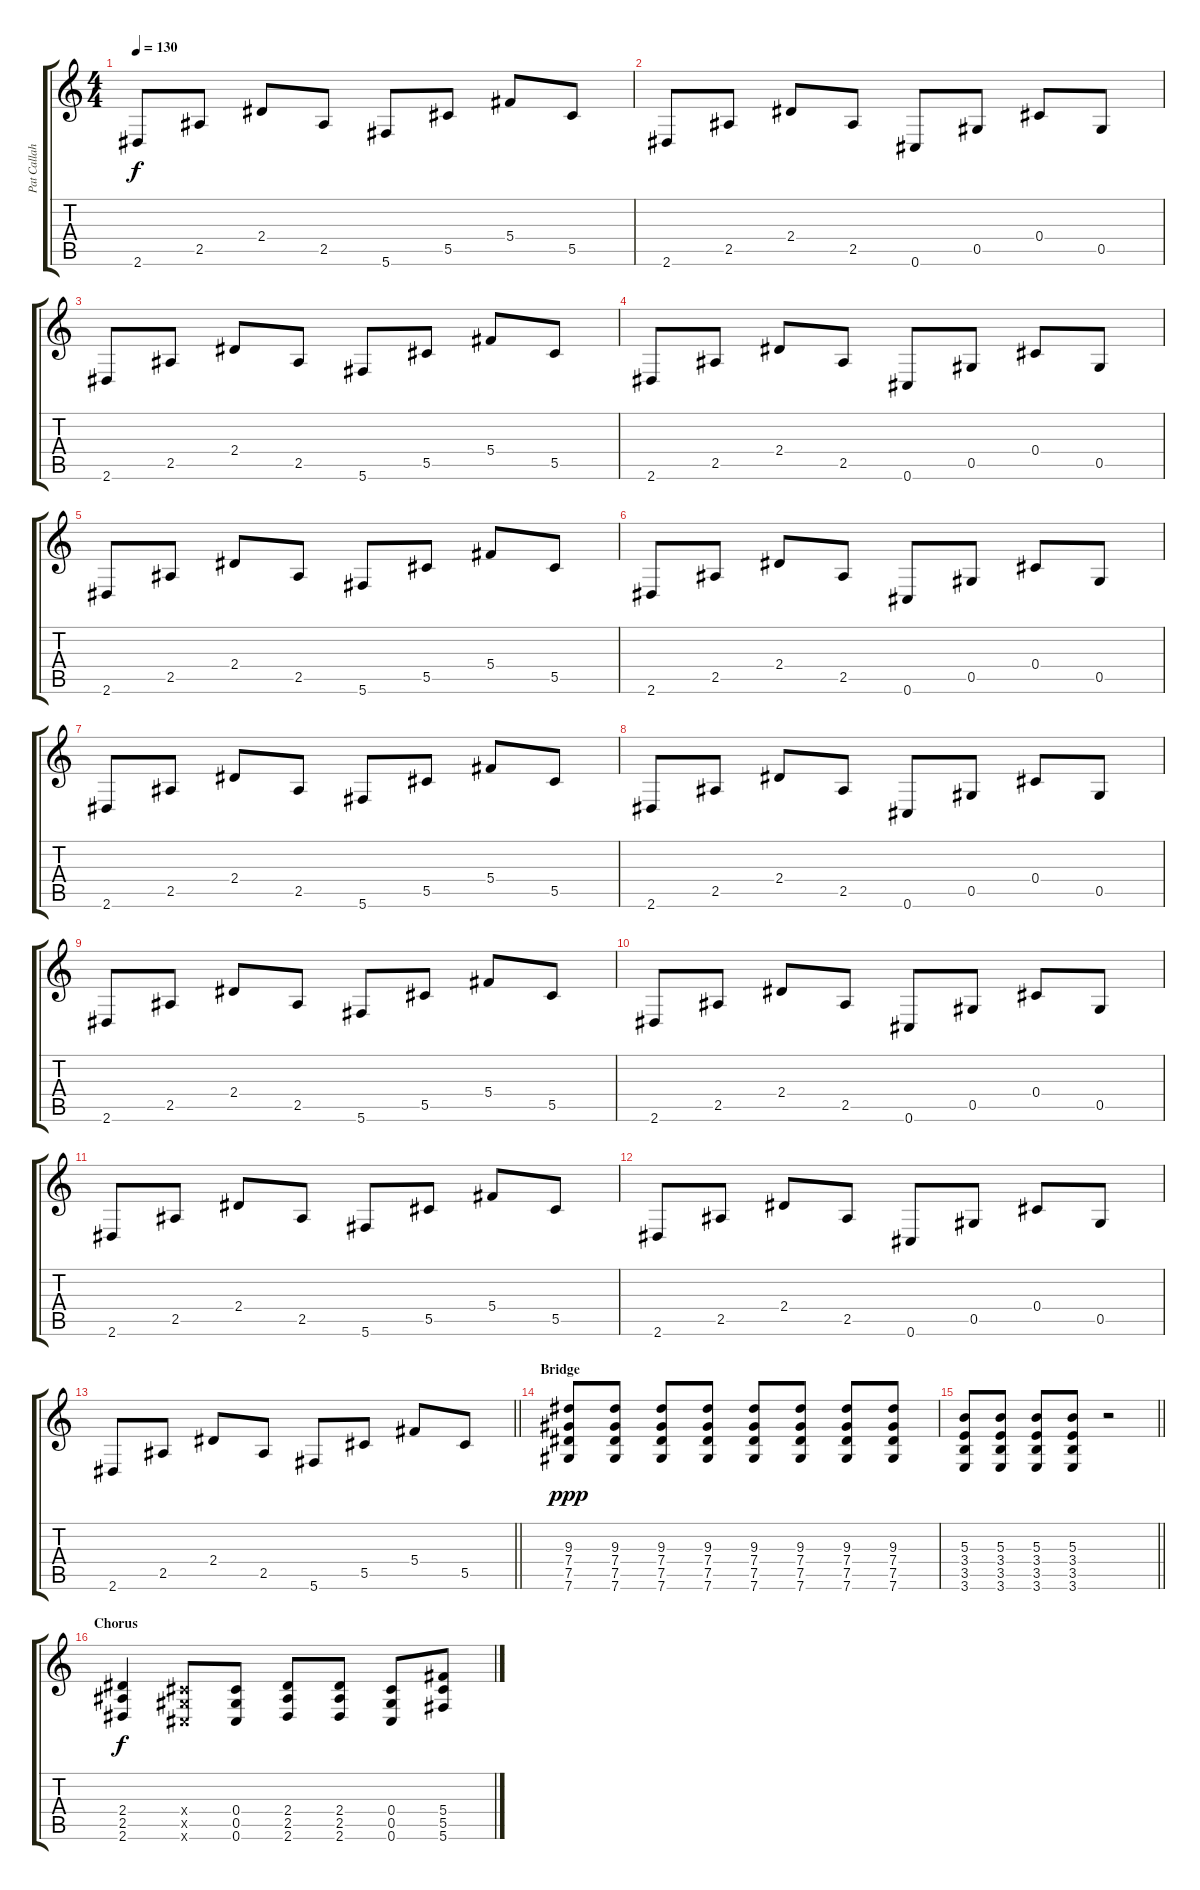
\track ("Pat Callahan" "Pat Callah") {instrument overdrivenguitar}
\staff {score tabs}
\tuning (Eb4 Bb3 Gb3 Db3 Ab2 Db2) {hide}
\ts (4 4)
\tempo 130
\clef g2
\ks c
2.6.8{dy f} 2.5.8 2.4.8 2.5.8 5.6.8 5.5.8 5.4.8 5.5.8 |
2.6.8{instrument electricguitarclean} 2.5.8 2.4.8 2.5.8 0.6.8 0.5.8 0.4.8 0.5.8 |
2.6.8 2.5.8 2.4.8 2.5.8 5.6.8 5.5.8 5.4.8 5.5.8 |
2.6.8{instrument electricguitarclean} 2.5.8 2.4.8 2.5.8 0.6.8 0.5.8 0.4.8 0.5.8 |
2.6.8 2.5.8 2.4.8 2.5.8 5.6.8 5.5.8 5.4.8 5.5.8 |
2.6.8{instrument electricguitarclean} 2.5.8 2.4.8 2.5.8 0.6.8 0.5.8 0.4.8 0.5.8 |
2.6.8 2.5.8 2.4.8 2.5.8 5.6.8 5.5.8 5.4.8 5.5.8 |
2.6.8{instrument electricguitarclean} 2.5.8 2.4.8 2.5.8 0.6.8 0.5.8 0.4.8 0.5.8 |
2.6.8 2.5.8 2.4.8 2.5.8 5.6.8 5.5.8 5.4.8 5.5.8 |
2.6.8{instrument electricguitarclean} 2.5.8 2.4.8 2.5.8 0.6.8 0.5.8 0.4.8 0.5.8 |
2.6.8 2.5.8 2.4.8 2.5.8 5.6.8 5.5.8 5.4.8 5.5.8 |
2.6.8{instrument electricguitarclean} 2.5.8 2.4.8 2.5.8 0.6.8 0.5.8 0.4.8 0.5.8 |
\barLineRight lightlight
2.6.8 2.5.8 2.4.8 2.5.8 5.6.8 5.5.8 5.4.8 5.5.8 |
\section ("" "Bridge")
(9.3 7.4 7.5 7.6).8{dy ppp instrument overdrivenguitar} (9.3 7.4 7.5 7.6).8 (9.3 7.4 7.5 7.6).8 (9.3 7.4 7.5 7.6).8 (9.3 7.4 7.5 7.6).8 (9.3 7.4 7.5 7.6).8 (9.3 7.4 7.5 7.6).8 (9.3 7.4 7.5 7.6).8 |
\barLineRight lightlight
(5.3 3.4 3.5 3.6).8 (5.3 3.4 3.5 3.6).8 (5.3 3.4 3.5 3.6).8 (5.3 3.4 3.5 3.6).8 r.2 |
\section ("" "Chorus")
(2.4 2.5 2.6).4{dy f} (0.4{x} 0.5{x} 0.6{x}).8 (0.4 0.5 0.6).8 (2.4 2.5 2.6).8 (2.4 2.5 2.6).8 (0.4 0.5 0.6).8 (5.4 5.5 5.6).8
